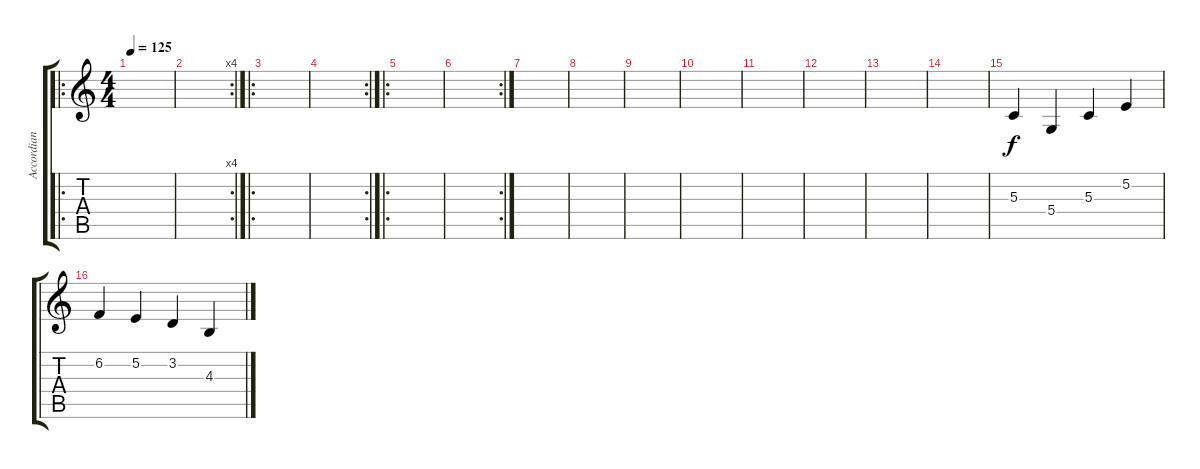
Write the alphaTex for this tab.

\track ("Accordian" "Accordian") {instrument accordion}
\staff {score tabs}
\tuning (E4 B3 G3 D3 A2 E2) {hide}
\ro
\ts (4 4)
\tempo 125
\clef g2
\ks c
|
\rc 4
|
\ro
|
\rc 2
|
\ro
|
\rc 2
|
|
|
|
|
|
|
|
|
5.3.4 5.4.4 5.3.4 5.2.4 |
6.2.4 5.2.4 3.2.4 4.3.4
